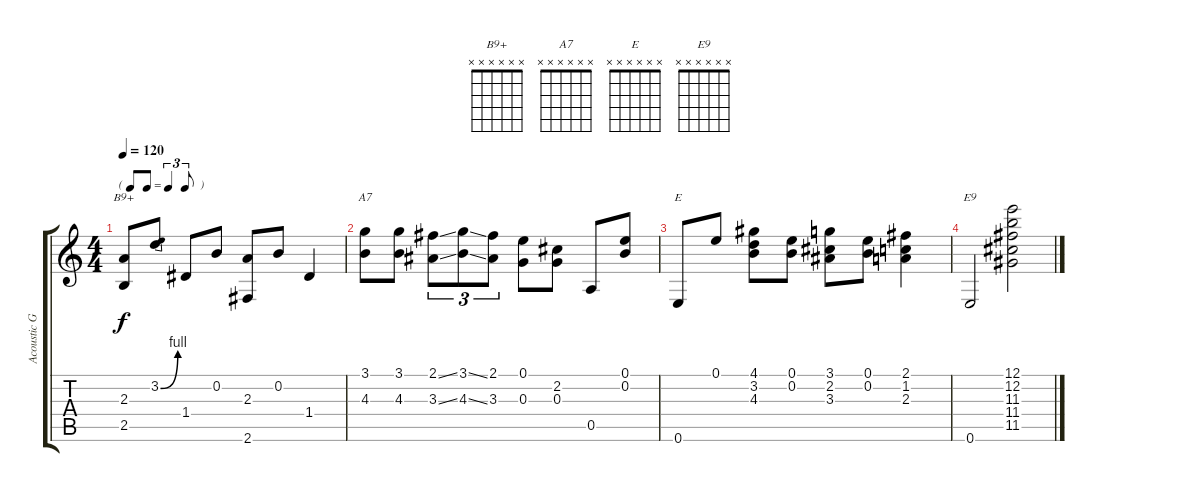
\track ("Acoustic Guitar" "Acoustic G") {instrument acousticguitarsteel}
\staff {score tabs}
\tuning (E4 B3 G3 D3 A2 E2) {hide}
\chord ("B9+" x x x x x x) {firstfret 0}
\chord ("A7" x x x x x x) {firstfret 0}
\chord ("E" x x x x x x) {firstfret 0}
\chord ("E9" x x x x x x) {firstfret 0}
\ts (4 4)
\tf triplet8th
\tempo 120
\clef g2
\ks c
(2.3 2.5).8{ch "B9+" dy f} 3.2{be (bend 0 0 60 4)}.8 1.4.8 0.2.8 (2.3 2.6).8 0.2.8 1.4.4 |
(3.1 4.3).8{ch "A7"} (3.1 4.3).8 (2.1{ss} 3.3{ss}).8{tu (3 2)} (3.1{ss} 4.3{ss}).8{tu (3 2)} (2.1 3.3).8{tu (3 2)} (0.1 0.3).8 (2.2 0.3).8 0.5.8 (0.1 0.2).8 |
0.6.8{ch "E"} 0.1.8 (4.1 3.2 4.3).8 (0.1 0.2).8 (3.1 2.2 3.3).8 (0.1 0.2).8 (2.1 1.2 2.3).4 |
0.6.2{ch "E9"} (12.1 12.2 11.3 11.4 11.5).2
